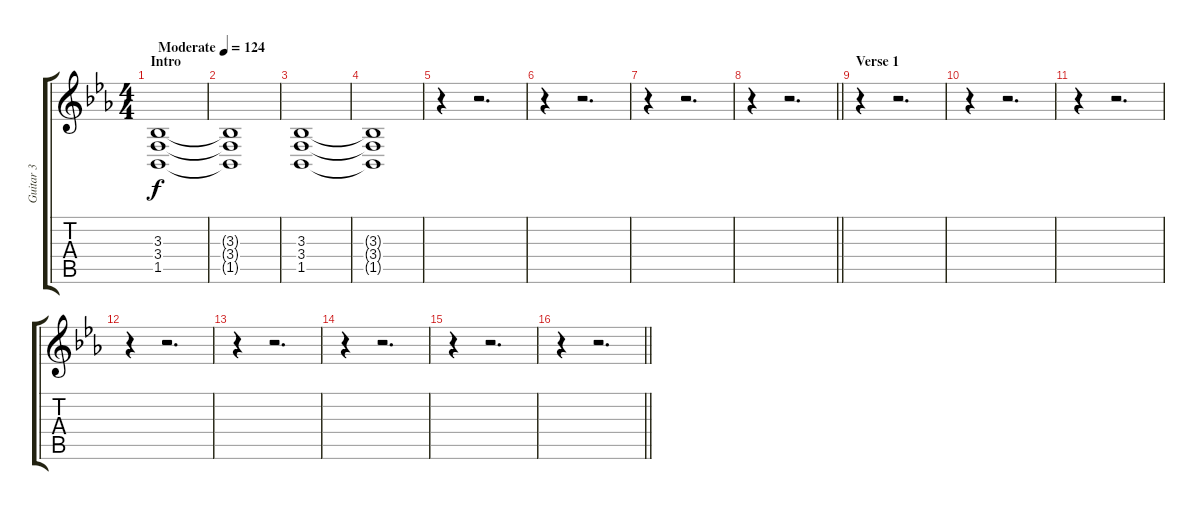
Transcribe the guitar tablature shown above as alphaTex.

\track ("Guitar 3" "Guitar 3") {instrument rockorgan}
\staff {score tabs}
\tuning (E4 B3 G3 D3 A2 E2) {hide}
\ts (4 4)
\section ("" "Intro")
\tempo (124 "Moderate")
\clef g2
\ks eb
(3.3 3.4 1.5).1{dy f instrument rockorgan} |
(3.3{t} 3.4{t} 1.5{t}).1 |
(3.3 3.4 1.5).1 |
(3.3{t} 3.4{t} 1.5{t}).1 |
r.4 r.2{d} |
r.4 r.2{d} |
r.4 r.2{d} |
\barLineRight lightlight
r.4 r.2{d} |
\section ("" "Verse 1")
r.4 r.2{d} |
r.4 r.2{d} |
r.4 r.2{d} |
r.4 r.2{d} |
r.4 r.2{d} |
r.4 r.2{d} |
r.4 r.2{d} |
\barLineRight lightlight
r.4 r.2{d}
